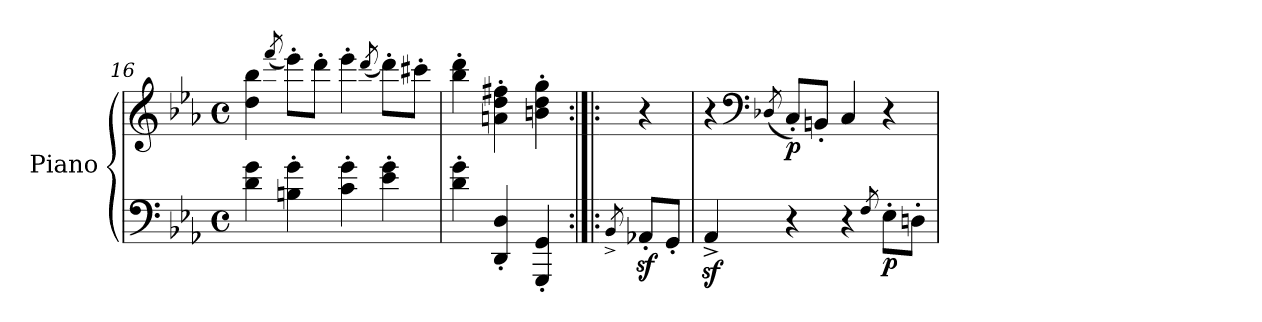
**kern	**kern	**dynam
*part1	*part1	*part1
*staff2	*staff1	*staff1/2
*I"Piano	*	*
*I'Pno.	*	*
*clefF4	*clefG2	*
*k[b-e-a-]	*k[b-e-a-]	*
*M4/4	*M4/4	*
*met(c)	*met(c)	*
=16	=16	=16
4d\ 4g\	4dd\ 4bb-\	.
.	(>8qfff/	.
4Bn\' 4g\'	8eee-'\L)	.
.	8ddd'\J	.
4c\' 4g\'	4eee-'\	.
.	(>8qddd/	.
4e-\' 4g\'	8ddd'\L)	.
.	8ccc#X'\J	.
=17	=17	=17
4d\' 4g\'	4bb-\' 4ddd\'	.
4DD/' 4D/'	4an\' 4dd\' 4ff#X\'	.
4GGG/' 4GG/'	4bn\' 4dd\' 4gg\'	.
=18:|!|:	=18:|!|:	=18:|!|:
8qBB-^/	.	.
8AA-Xz<'/L	4r	.
8GG'/J	.	.
=19	=19	=19
4AA-z<^/	4r	.
*	*clefF4	*
.	(<8qD-X/	.
!	!	!LO:DY:b
4r	8C'/L)	p
.	8BBn'/J	.
4r	4C/	.
8qF/	.	.
!	!	!LO:DY:b=2
8E-'\L	4r	p
8Dn'\J	.	.
=	=	=
*-	*-	*-
